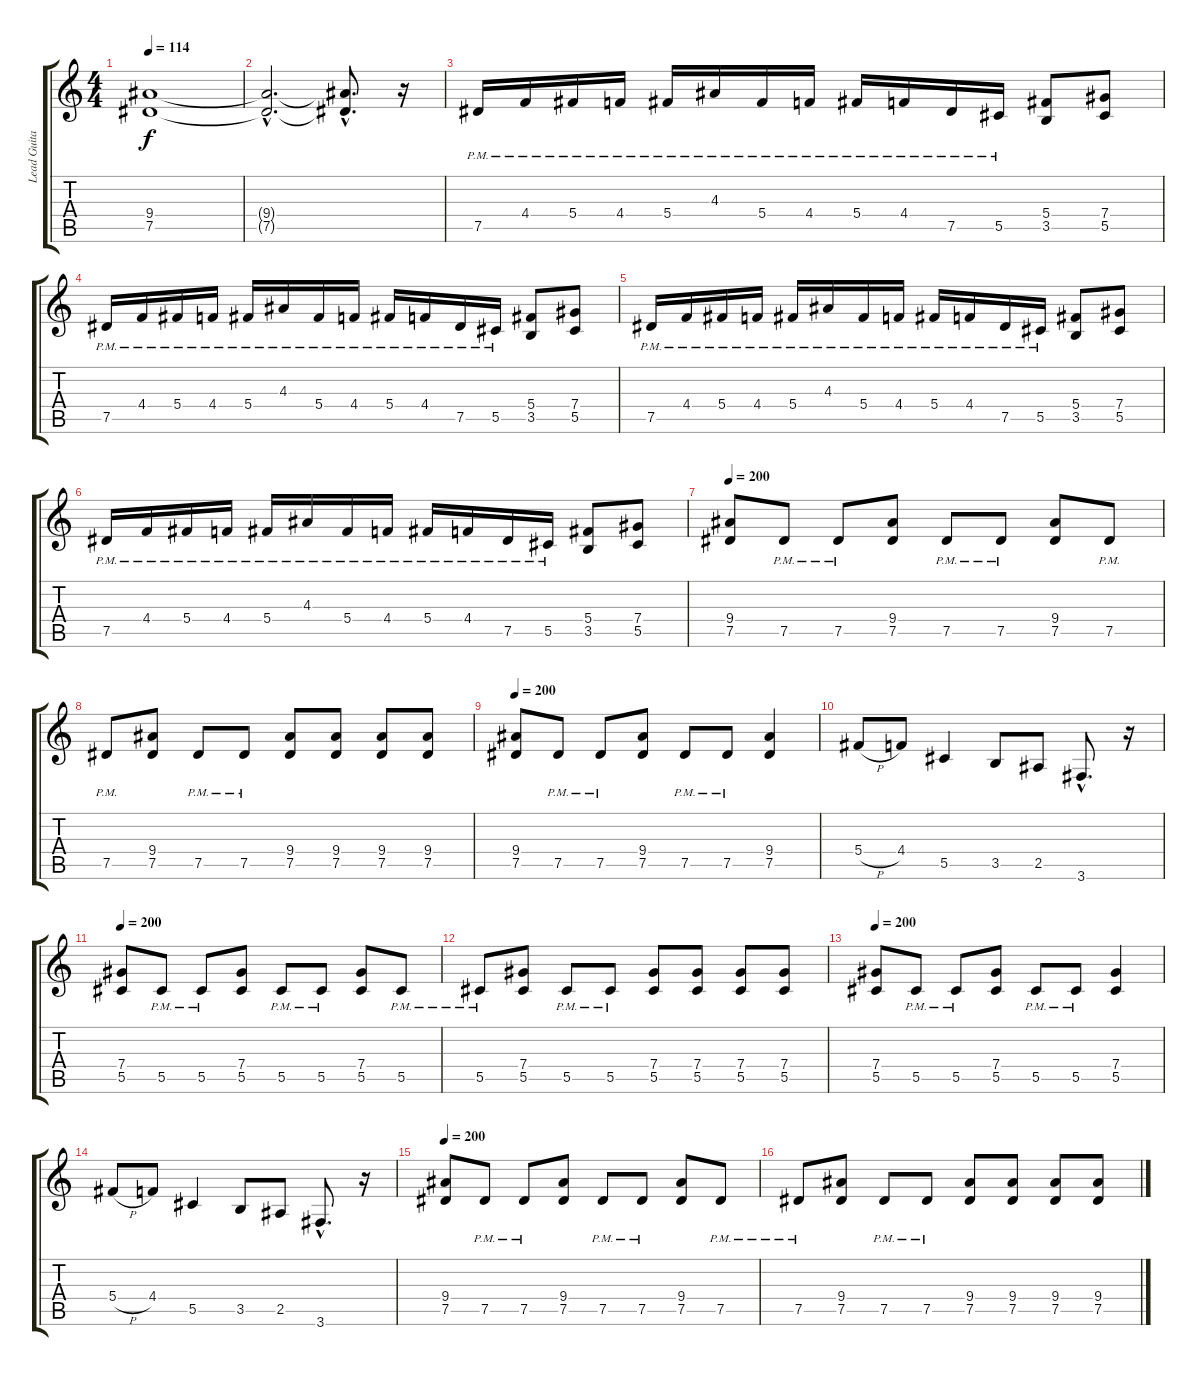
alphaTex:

\track ("Lead Guitar" "Lead Guita") {instrument distortionguitar}
\staff {score tabs}
\tuning (Eb4 Bb3 Gb3 Db3 Ab2 Eb2) {hide}
\ts (4 4)
\tempo 114
\clef g2
\ks c
(9.4 7.5).1{dy f} |
(9.4{hac t} 7.5{hac t}).2{d} (9.4{hac t} 7.5{hac t}).8{d} r.16 |
7.5{pm}.16 4.4{pm}.16 5.4{pm}.16 4.4{pm}.16 5.4{pm}.16 4.3{pm}.16 5.4{pm}.16 4.4{pm}.16 5.4{pm}.16 4.4{pm}.16 7.5{pm}.16 5.5{pm}.16 (5.4 3.5).8 (7.4 5.5).8 |
7.5{pm}.16 4.4{pm}.16 5.4{pm}.16 4.4{pm}.16 5.4{pm}.16 4.3{pm}.16 5.4{pm}.16 4.4{pm}.16 5.4{pm}.16 4.4{pm}.16 7.5{pm}.16 5.5{pm}.16 (5.4 3.5).8 (7.4 5.5).8 |
7.5{pm}.16 4.4{pm}.16 5.4{pm}.16 4.4{pm}.16 5.4{pm}.16 4.3{pm}.16 5.4{pm}.16 4.4{pm}.16 5.4{pm}.16 4.4{pm}.16 7.5{pm}.16 5.5{pm}.16 (5.4 3.5).8 (7.4 5.5).8 |
7.5{pm}.16 4.4{pm}.16 5.4{pm}.16 4.4{pm}.16 5.4{pm}.16 4.3{pm}.16 5.4{pm}.16 4.4{pm}.16 5.4{pm}.16 4.4{pm}.16 7.5{pm}.16 5.5{pm}.16 (5.4 3.5).8 (7.4 5.5).8 |
\tempo 200
(9.4 7.5).8 7.5{pm}.8 7.5{pm}.8 (9.4 7.5).8 7.5{pm}.8 7.5{pm}.8 (9.4 7.5).8 7.5{pm}.8 |
7.5{pm}.8 (9.4 7.5).8 7.5{pm}.8 7.5{pm}.8 (9.4 7.5).8 (9.4 7.5).8 (9.4 7.5).8 (9.4 7.5).8 |
\tempo 200
(9.4 7.5).8 7.5{pm}.8 7.5{pm}.8 (9.4 7.5).8 7.5{pm}.8 7.5{pm}.8 (9.4 7.5).4 |
5.4{h}.8 4.4.8 5.5.4 3.5.8 2.5.8 3.6{hac}.8{d} r.16 |
\tempo 200
(7.4 5.5).8 5.5{pm}.8 5.5{pm}.8 (7.4 5.5).8 5.5{pm}.8 5.5{pm}.8 (7.4 5.5).8 5.5{pm}.8 |
5.5{pm}.8 (7.4 5.5).8 5.5{pm}.8 5.5{pm}.8 (7.4 5.5).8 (7.4 5.5).8 (7.4 5.5).8 (7.4 5.5).8 |
\tempo 200
(7.4 5.5).8 5.5{pm}.8 5.5{pm}.8 (7.4 5.5).8 5.5{pm}.8 5.5{pm}.8 (7.4 5.5).4 |
5.4{h}.8 4.4.8 5.5.4 3.5.8 2.5.8 3.6{hac}.8{d} r.16 |
\tempo 200
(9.4 7.5).8 7.5{pm}.8 7.5{pm}.8 (9.4 7.5).8 7.5{pm}.8 7.5{pm}.8 (9.4 7.5).8 7.5{pm}.8 |
7.5{pm}.8 (9.4 7.5).8 7.5{pm}.8 7.5{pm}.8 (9.4 7.5).8 (9.4 7.5).8 (9.4 7.5).8 (9.4 7.5).8
